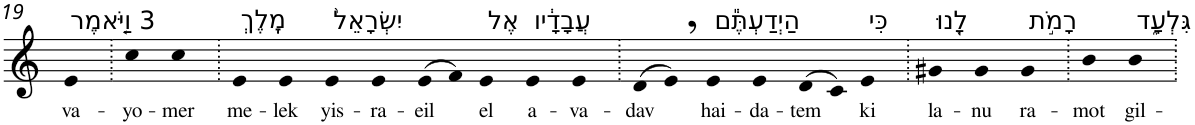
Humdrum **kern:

**kern	**text
*part1	*part1
*staff1	*staff1
*I"Piano	*
*I'Pno	*
!!LO:PB:g=z
*clefG2	*
*k[]	*
=19	=19
!LO:TX:a:t=3 וַיֹּ֤אמֶר	!
!	!LO:LY:b
4e	va-
=20.	=20.
!	!LO:LY:b
4cc	-yo-
!	!LO:LY:b
4cc	-mer
=21.	=21.
!LO:TX:a:t=מֶֽלֶךְ	!
!	!LO:LY:b
4e	me-
!	!LO:LY:b
4e	-lek
!LO:TX:a:t=יִשְׂרָאֵל֙	!
!	!LO:LY:b
4e	yis-
!	!LO:LY:b
4e	-ra-
!	!LO:LY:b
(>8e	-eil
8f)	.
!LO:TX:a:t=אֶל	!
!	!LO:LY:b
4e	el
!LO:TX:a:t=עֲבָדָ֔יו	!
!	!LO:LY:b
4e	a-
!	!LO:LY:b
4e	-va-
=22.	=22.
!	!LO:LY:b
(>8d	-dav
8e,)	.
!LO:TX:a:t=הַיְדַעְתֶּ֕ם	!
!	!LO:LY:b
4e	hai-
!	!LO:LY:b
4e	-da-
!	!LO:LY:b
(>8d	-tem
8c)	.
!LO:TX:a:t=כִּי	!
!	!LO:LY:b
4e	ki
=23.	=23.
!LO:TX:a:t=לָ֖נוּ	!
!	!LO:LY:b
4g#X	la-
!	!LO:LY:b
4g#	-nu
!LO:TX:a:t=רָמֹ֣ת	!
!	!LO:LY:b
4g#	ra-
=24.	=24.
!	!LO:LY:b
4b	-mot
!LO:TX:a:t=גִּלְעָ֑ד	!
!	!LO:LY:b
4b	gil-
=.	=.
*-	*-
